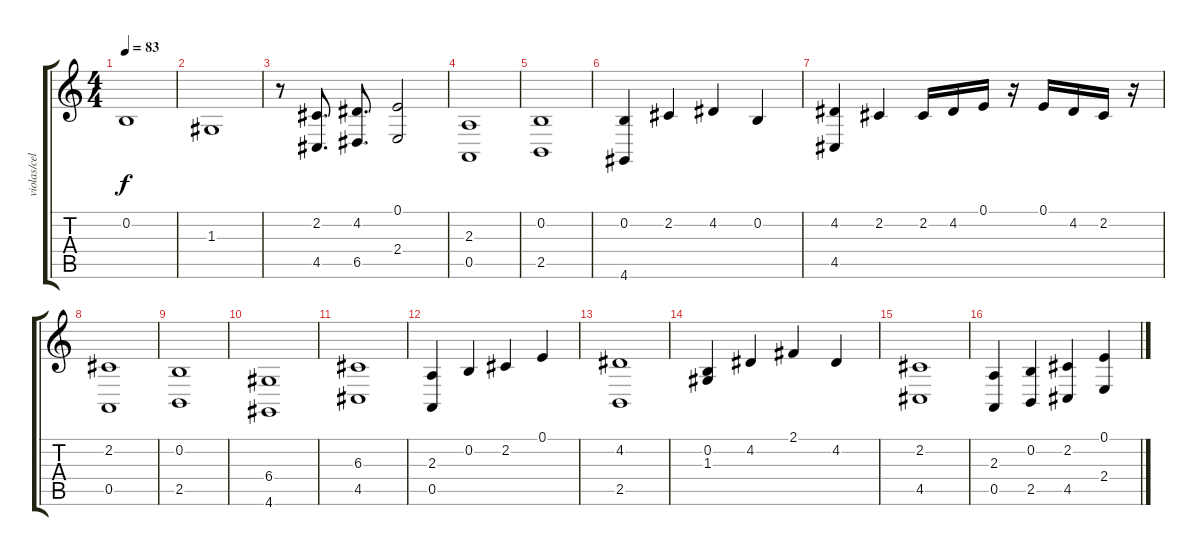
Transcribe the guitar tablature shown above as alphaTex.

\track ("violas/celli" "violas/cel") {instrument stringensemble2}
\staff {score tabs}
\tuning (E4 B3 G3 D3 A2 E2) {hide}
\ts (4 4)
\tempo 83
\clef g2
\ks c
0.2{t}.1{dy f} |
1.3.1 |
r.8 (2.2 4.5).8{d} (4.2 6.5).8{d} (0.1 2.4).2 |
(2.3 0.5).1 |
(0.2 2.5).1 |
(0.2 4.6).4 2.2.4 4.2.4 0.2.4 |
(4.2 4.5).4 2.2.4 2.2.16 4.2.16 0.1.16 r.16 0.1.16 4.2.16 2.2.16 r.16 |
(2.2 0.5).1 |
(0.2 2.5).1 |
(6.4 4.6).1 |
(6.3 4.5).1 |
(2.3 0.5).4 0.2.4 2.2.4 0.1.4 |
(4.2 2.5).1 |
(0.2 1.3).4 4.2.4 2.1.4 4.2.4 |
(2.2 4.5).1 |
(2.3 0.5).4 (0.2 2.5).4 (2.2 4.5).4 (0.1 2.4).4
